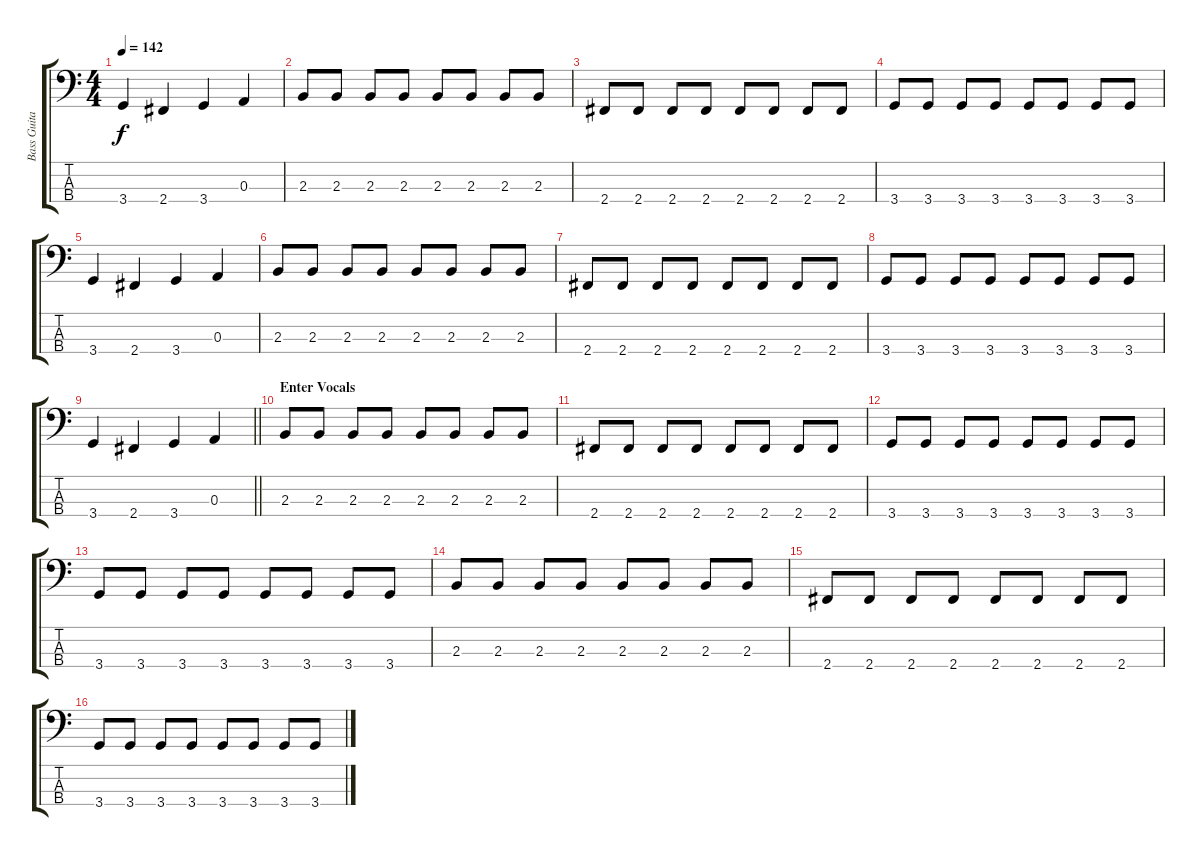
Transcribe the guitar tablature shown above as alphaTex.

\track ("Bass Guitar" "Bass Guita") {instrument electricbasspick}
\staff {score tabs}
\tuning (G2 D2 A1 E1) {hide}
\ts (4 4)
\tempo 142
\clef f4
\ks c
3.4.4{dy f} 2.4.4 3.4.4 0.3.4 |
2.3.8 2.3.8 2.3.8 2.3.8 2.3.8 2.3.8 2.3.8 2.3.8 |
2.4.8 2.4.8 2.4.8 2.4.8 2.4.8 2.4.8 2.4.8 2.4.8 |
3.4.8 3.4.8 3.4.8 3.4.8 3.4.8 3.4.8 3.4.8 3.4.8 |
3.4.4 2.4.4 3.4.4 0.3.4 |
2.3.8 2.3.8 2.3.8 2.3.8 2.3.8 2.3.8 2.3.8 2.3.8 |
2.4.8 2.4.8 2.4.8 2.4.8 2.4.8 2.4.8 2.4.8 2.4.8 |
3.4.8 3.4.8 3.4.8 3.4.8 3.4.8 3.4.8 3.4.8 3.4.8 |
\barLineRight lightlight
3.4.4 2.4.4 3.4.4 0.3.4 |
\section ("" "Enter Vocals")
2.3.8 2.3.8 2.3.8 2.3.8 2.3.8 2.3.8 2.3.8 2.3.8 |
2.4.8 2.4.8 2.4.8 2.4.8 2.4.8 2.4.8 2.4.8 2.4.8 |
3.4.8 3.4.8 3.4.8 3.4.8 3.4.8 3.4.8 3.4.8 3.4.8 |
3.4.8 3.4.8 3.4.8 3.4.8 3.4.8 3.4.8 3.4.8 3.4.8 |
2.3.8 2.3.8 2.3.8 2.3.8 2.3.8 2.3.8 2.3.8 2.3.8 |
2.4.8 2.4.8 2.4.8 2.4.8 2.4.8 2.4.8 2.4.8 2.4.8 |
3.4.8 3.4.8 3.4.8 3.4.8 3.4.8 3.4.8 3.4.8 3.4.8
